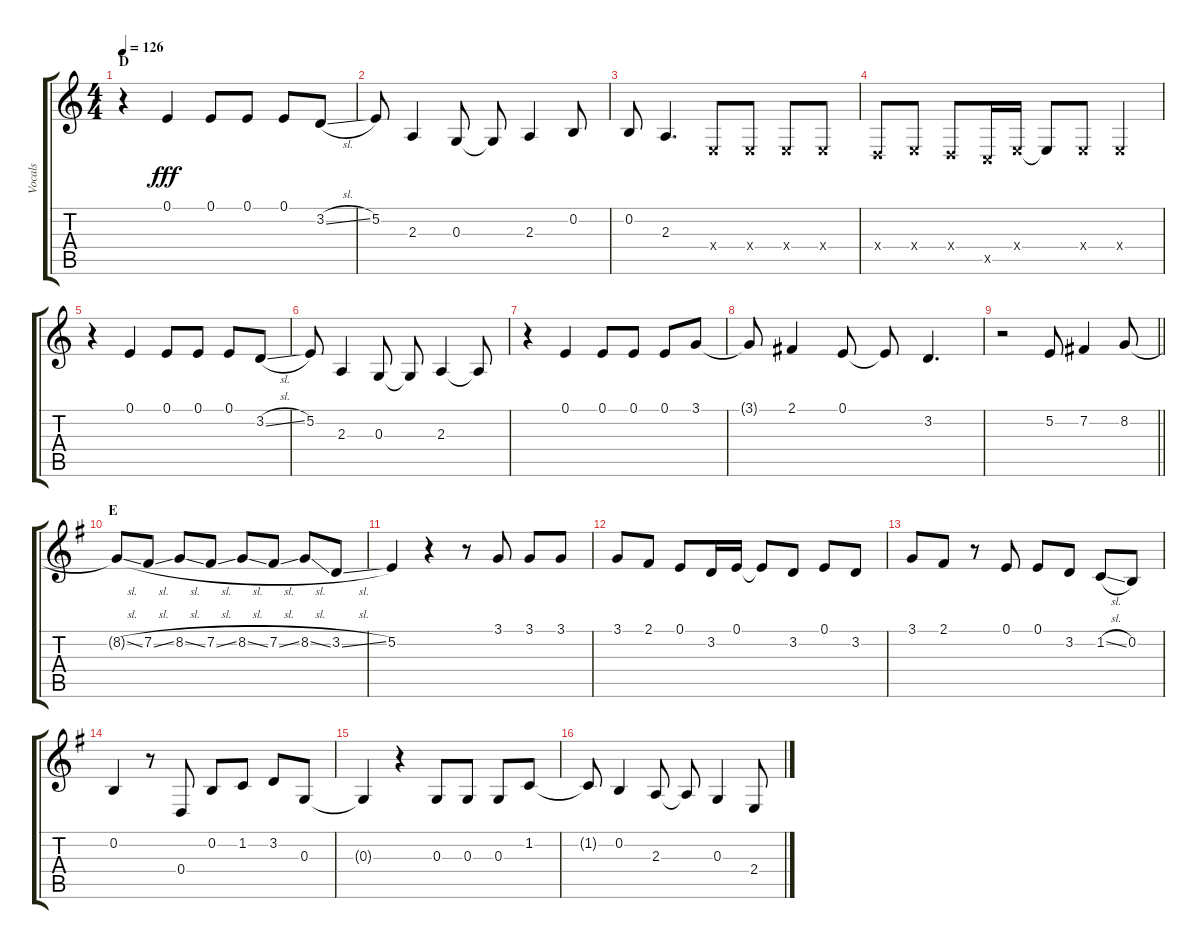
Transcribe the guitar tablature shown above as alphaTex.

\track ("Vocals" "Vocals") {instrument voiceoohs}
\staff {score tabs}
\tuning (E4 B3 G3 D3 A2 E2) {hide}
\ts (4 4)
\section ("" "D")
\tempo 126
\clef g2
\ks c
r.4{dy fff} 0.1.4 0.1.8 0.1.8 0.1.8 3.2{sl}.8 |
5.2.8 2.3.4 0.3.8 0.3{t}.8 2.3.4 0.2.8 |
0.2.8 2.3.4{d} 2.4{x}.8 2.4{x}.8 2.4{x}.8 2.4{x}.8 |
0.4{x}.8 2.4{x}.8 0.4{x}.8 3.5{x}.16 2.4{x}.16 2.4{t}.8 2.4{x}.8 2.4{x}.4 |
r.4 0.1.4 0.1.8 0.1.8 0.1.8 3.2{sl}.8 |
5.2.8 2.3.4 0.3.8 0.3{t}.8 2.3.4 2.3{t}.8 |
r.4 0.1.4 0.1.8 0.1.8 0.1.8 3.1.8 |
3.1{t}.8 2.1.4 0.1.8 0.1{t}.8 3.2.4{d} |
\barLineRight lightlight
r.2 5.2.8 7.2.4 8.2.8 |
\section ("" "E")
\ks g
8.2{sl t}.8 7.2{sl}.8 8.2{sl}.8 7.2{sl}.8 8.2{sl}.8 7.2{sl}.8 8.2{sl}.8 3.2{sl}.8 |
5.2.4 r.4 r.8 3.1.8 3.1.8 3.1.8 |
3.1.8 2.1.8 0.1.8 3.2.16 0.1.16 0.1{t}.8 3.2.8 0.1.8 3.2.8 |
3.1.8 2.1.8 r.8 0.1.8 0.1.8 3.2.8 1.2{sl}.8 0.2.8 |
0.2.4 r.8 0.4.8 0.2.8 1.2.8 3.2.8 0.3.8 |
0.3{t}.4 r.4 0.3.8 0.3.8 0.3.8 1.2.8 |
1.2{t}.8 0.2.4 2.3.8 2.3{t}.8 0.3.4 2.4.8
